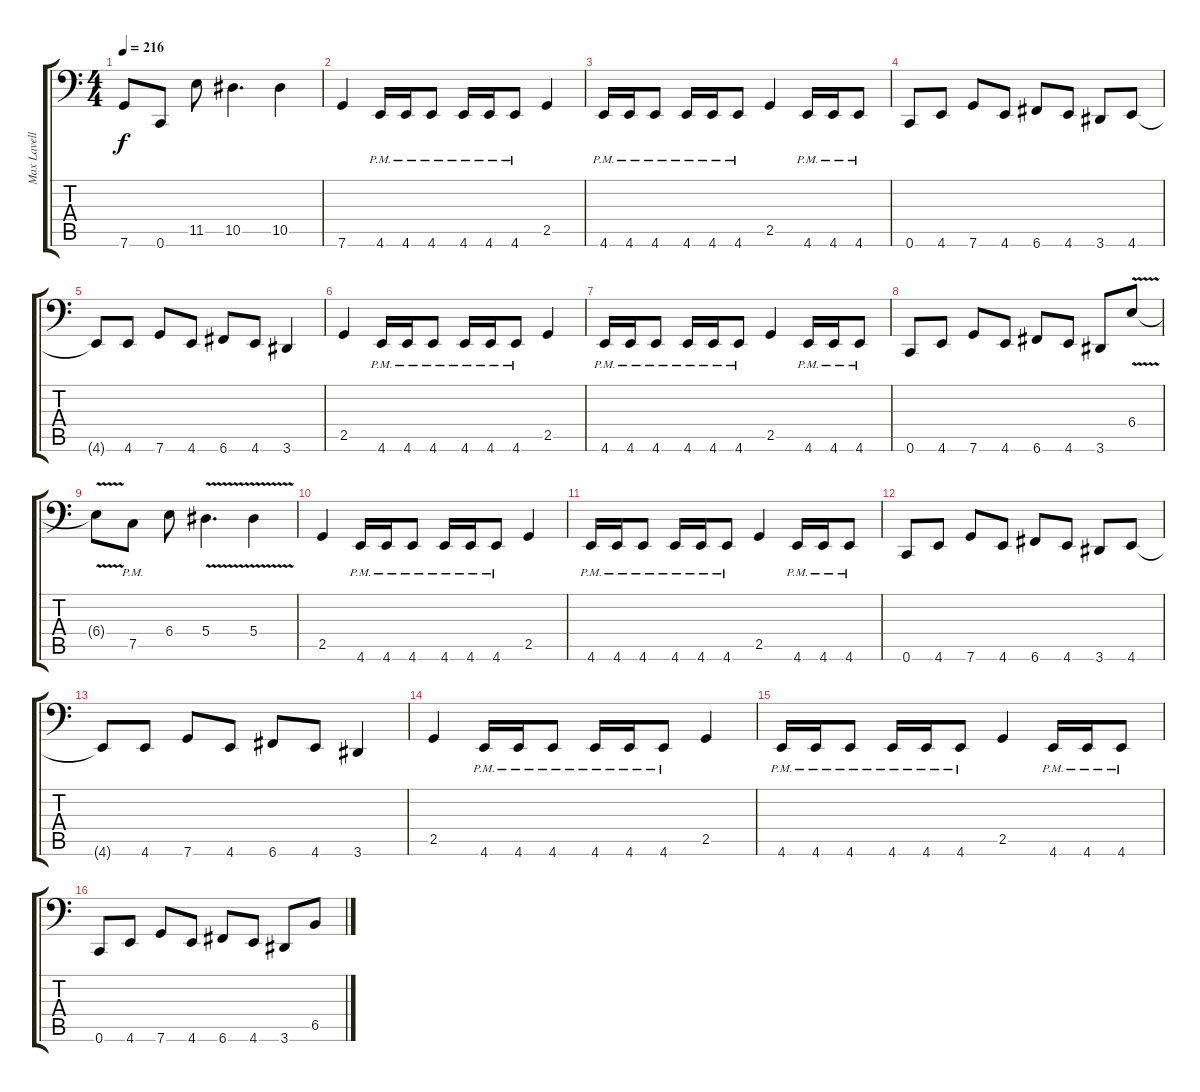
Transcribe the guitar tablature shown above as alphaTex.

\track ("Max Lavelle" "Max Lavell") {instrument electricbasspick}
\staff {score tabs}
\tuning (C3 G2 Eb2 Bb1 F1 C1) {hide}
\ts (4 4)
\tempo 216
\clef f4
\ks c
7.6.8{dy f} 0.6.8 11.5.8 10.5.4{d} 10.5.4 |
7.6.4 4.6{pm}.16 4.6{pm}.16 4.6{pm}.8 4.6{pm}.16 4.6{pm}.16 4.6{pm}.8 2.5.4 |
4.6{pm}.16 4.6{pm}.16 4.6{pm}.8 4.6{pm}.16 4.6{pm}.16 4.6{pm}.8 2.5.4 4.6{pm}.16 4.6{pm}.16 4.6{pm}.8 |
0.6.8 4.6.8 7.6.8 4.6.8 6.6.8 4.6.8 3.6.8 4.6.8 |
4.6{t}.8 4.6.8 7.6.8 4.6.8 6.6.8 4.6.8 3.6.4 |
2.5.4 4.6{pm}.16 4.6{pm}.16 4.6{pm}.8 4.6{pm}.16 4.6{pm}.16 4.6{pm}.8 2.5.4 |
4.6{pm}.16 4.6{pm}.16 4.6{pm}.8 4.6{pm}.16 4.6{pm}.16 4.6{pm}.8 2.5.4 4.6{pm}.16 4.6{pm}.16 4.6{pm}.8 |
0.6.8 4.6.8 7.6.8 4.6.8 6.6.8 4.6.8 3.6.8 6.4{v}.8 |
6.4{t}.8 7.5{pm}.8 6.4.8 5.4{v}.4{d} 5.4{v}.4 |
2.5.4 4.6{pm}.16 4.6{pm}.16 4.6{pm}.8 4.6{pm}.16 4.6{pm}.16 4.6{pm}.8 2.5.4 |
4.6{pm}.16 4.6{pm}.16 4.6{pm}.8 4.6{pm}.16 4.6{pm}.16 4.6{pm}.8 2.5.4 4.6{pm}.16 4.6{pm}.16 4.6{pm}.8 |
0.6.8 4.6.8 7.6.8 4.6.8 6.6.8 4.6.8 3.6.8 4.6.8 |
4.6{t}.8 4.6.8 7.6.8 4.6.8 6.6.8 4.6.8 3.6.4 |
2.5.4 4.6{pm}.16 4.6{pm}.16 4.6{pm}.8 4.6{pm}.16 4.6{pm}.16 4.6{pm}.8 2.5.4 |
4.6{pm}.16 4.6{pm}.16 4.6{pm}.8 4.6{pm}.16 4.6{pm}.16 4.6{pm}.8 2.5.4 4.6{pm}.16 4.6{pm}.16 4.6{pm}.8 |
0.6.8 4.6.8 7.6.8 4.6.8 6.6.8 4.6.8 3.6.8 6.5.8
